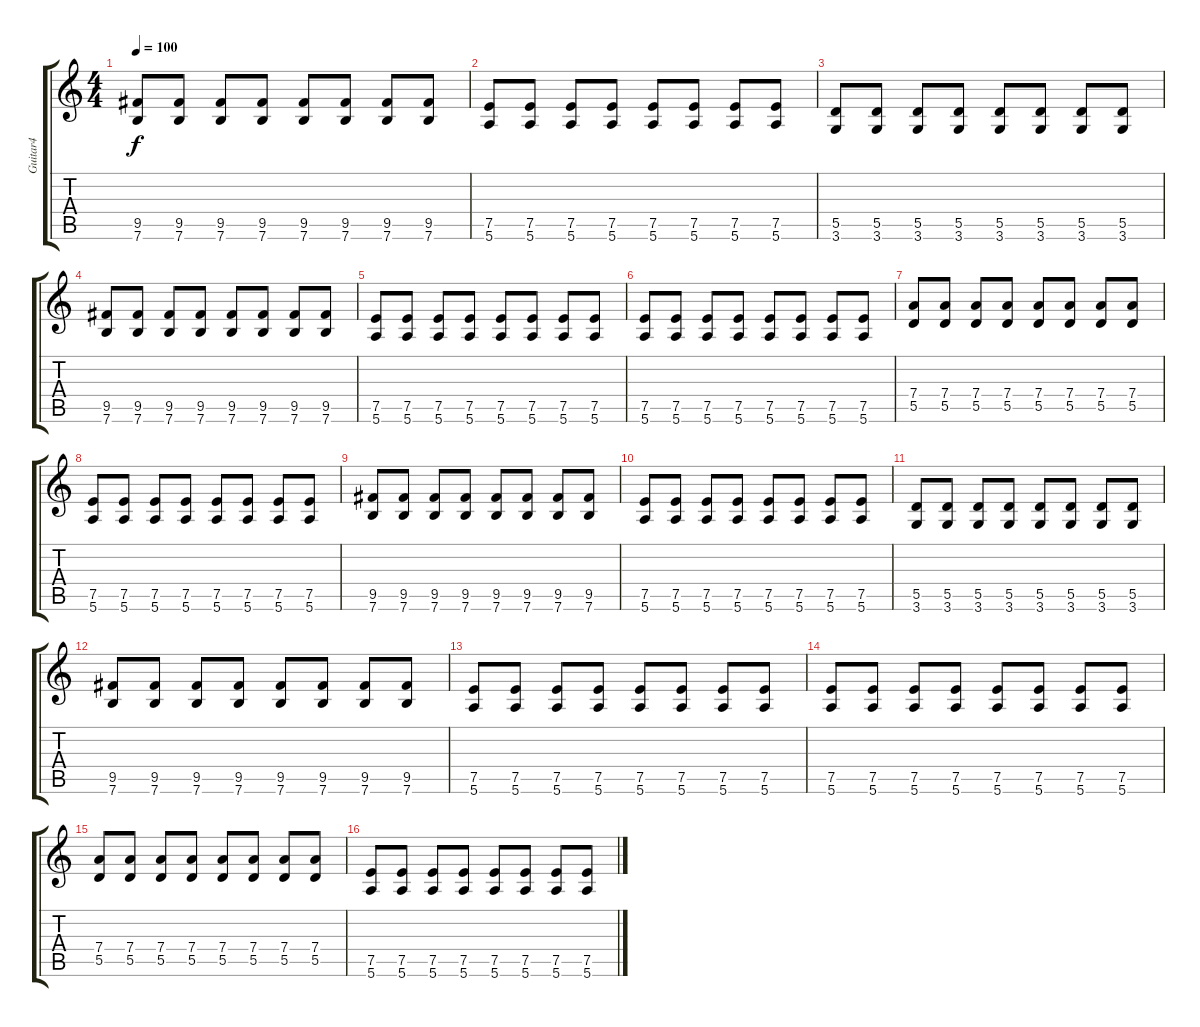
\track ("Guitar4" "Guitar4") {instrument distortionguitar}
\staff {score tabs}
\tuning (E4 B3 G3 D3 A2 E2) {hide}
\ts (4 4)
\tempo 100
\clef g2
\ks c
(9.5 7.6).8{dy f} (9.5 7.6).8 (9.5 7.6).8 (9.5 7.6).8 (9.5 7.6).8 (9.5 7.6).8 (9.5 7.6).8 (9.5 7.6).8 |
(7.5 5.6).8 (7.5 5.6).8 (7.5 5.6).8 (7.5 5.6).8 (7.5 5.6).8 (7.5 5.6).8 (7.5 5.6).8 (7.5 5.6).8 |
(5.5 3.6).8 (5.5 3.6).8 (5.5 3.6).8 (5.5 3.6).8 (5.5 3.6).8 (5.5 3.6).8 (5.5 3.6).8 (5.5 3.6).8 |
(9.5 7.6).8 (9.5 7.6).8 (9.5 7.6).8 (9.5 7.6).8 (9.5 7.6).8 (9.5 7.6).8 (9.5 7.6).8 (9.5 7.6).8 |
(7.5 5.6).8 (7.5 5.6).8 (7.5 5.6).8 (7.5 5.6).8 (7.5 5.6).8 (7.5 5.6).8 (7.5 5.6).8 (7.5 5.6).8 |
(7.5 5.6).8 (7.5 5.6).8 (7.5 5.6).8 (7.5 5.6).8 (7.5 5.6).8 (7.5 5.6).8 (7.5 5.6).8 (7.5 5.6).8 |
(7.4 5.5).8 (7.4 5.5).8 (7.4 5.5).8 (7.4 5.5).8 (7.4 5.5).8 (7.4 5.5).8 (7.4 5.5).8 (7.4 5.5).8 |
(7.5 5.6).8 (7.5 5.6).8 (7.5 5.6).8 (7.5 5.6).8 (7.5 5.6).8 (7.5 5.6).8 (7.5 5.6).8 (7.5 5.6).8 |
(9.5 7.6).8 (9.5 7.6).8 (9.5 7.6).8 (9.5 7.6).8 (9.5 7.6).8 (9.5 7.6).8 (9.5 7.6).8 (9.5 7.6).8 |
(7.5 5.6).8 (7.5 5.6).8 (7.5 5.6).8 (7.5 5.6).8 (7.5 5.6).8 (7.5 5.6).8 (7.5 5.6).8 (7.5 5.6).8 |
(5.5 3.6).8 (5.5 3.6).8 (5.5 3.6).8 (5.5 3.6).8 (5.5 3.6).8 (5.5 3.6).8 (5.5 3.6).8 (5.5 3.6).8 |
(9.5 7.6).8 (9.5 7.6).8 (9.5 7.6).8 (9.5 7.6).8 (9.5 7.6).8 (9.5 7.6).8 (9.5 7.6).8 (9.5 7.6).8 |
(7.5 5.6).8 (7.5 5.6).8 (7.5 5.6).8 (7.5 5.6).8 (7.5 5.6).8 (7.5 5.6).8 (7.5 5.6).8 (7.5 5.6).8 |
(7.5 5.6).8 (7.5 5.6).8 (7.5 5.6).8 (7.5 5.6).8 (7.5 5.6).8 (7.5 5.6).8 (7.5 5.6).8 (7.5 5.6).8 |
(7.4 5.5).8 (7.4 5.5).8 (7.4 5.5).8 (7.4 5.5).8 (7.4 5.5).8 (7.4 5.5).8 (7.4 5.5).8 (7.4 5.5).8 |
(7.5 5.6).8 (7.5 5.6).8 (7.5 5.6).8 (7.5 5.6).8 (7.5 5.6).8 (7.5 5.6).8 (7.5 5.6).8 (7.5 5.6).8
